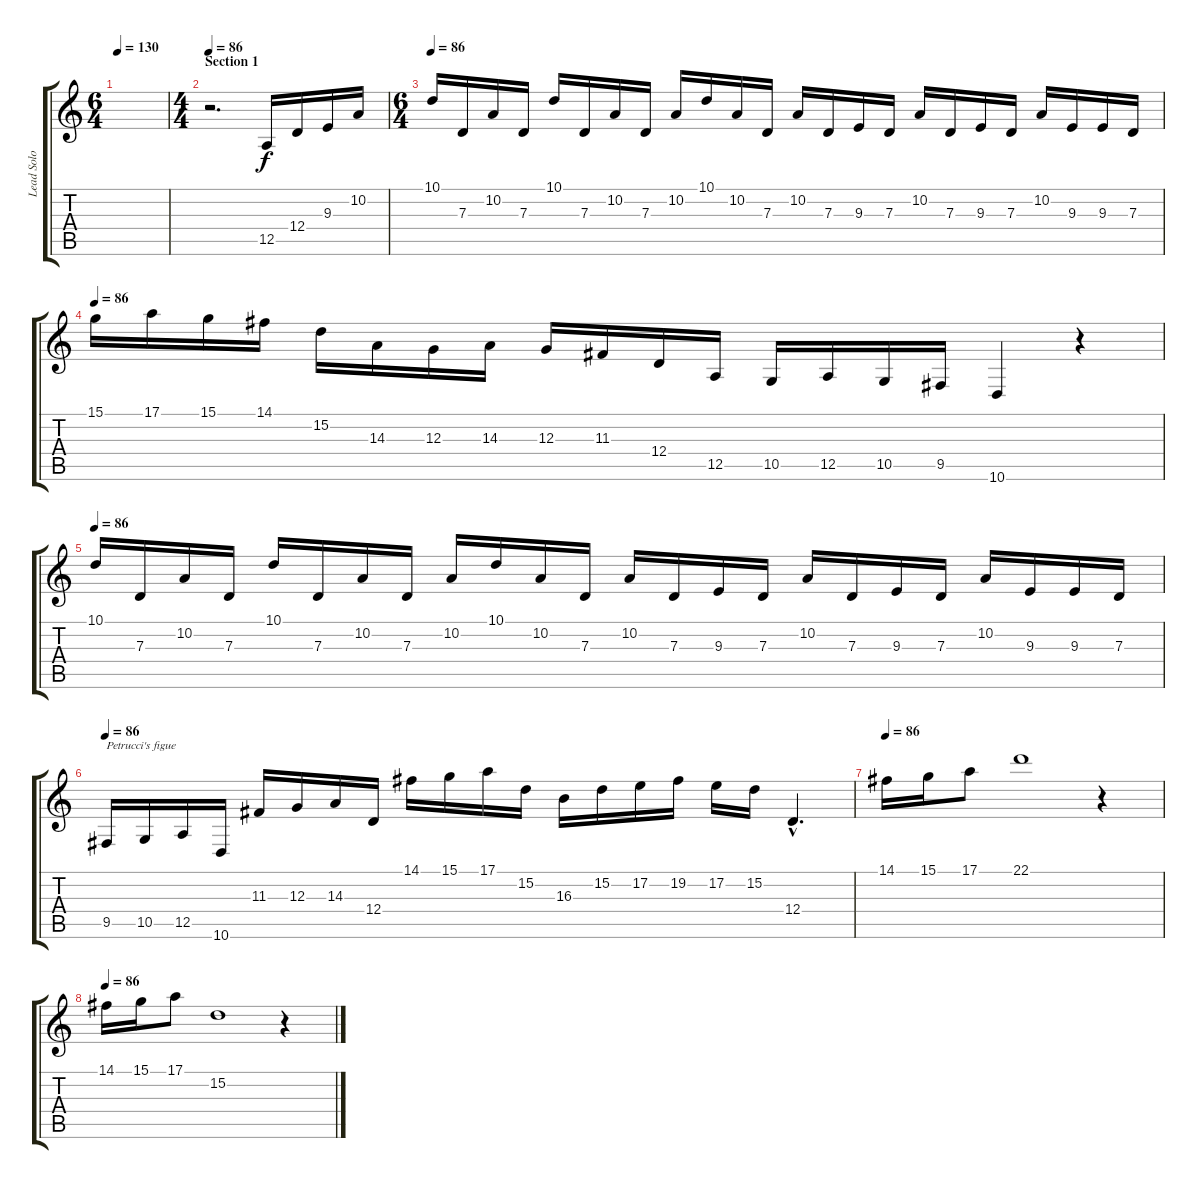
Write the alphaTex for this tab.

\track ("Lead Solo" "Lead Solo") {instrument flute}
\staff {score tabs}
\tuning (E4 B3 G3 D3 A2 E2) {hide}
\ts (6 4)
\tempo 130
\clef g2
\ks c
|
\ts (4 4)
\section ("" "Section 1")
\tempo 86
r.2{d} 12.5.16 12.4.16 9.3.16 10.2.16 |
\ts (6 4)
\tempo 86
10.1.16 7.3.16 10.2.16 7.3.16 10.1.16 7.3.16 10.2.16 7.3.16 10.2.16 10.1.16 10.2.16 7.3.16 10.2.16 7.3.16 9.3.16 7.3.16 10.2.16 7.3.16 9.3.16 7.3.16 10.2.16 9.3.16 9.3.16 7.3.16 |
\tempo 86
15.1.16 17.1.16 15.1.16 14.1.16 15.2.16 14.3.16 12.3.16 14.3.16 12.3.16 11.3.16 12.4.16 12.5.16 10.5.16 12.5.16 10.5.16 9.5.16 10.6.4 r.4 |
\tempo 86
10.1.16 7.3.16 10.2.16 7.3.16 10.1.16 7.3.16 10.2.16 7.3.16 10.2.16 10.1.16 10.2.16 7.3.16 10.2.16 7.3.16 9.3.16 7.3.16 10.2.16 7.3.16 9.3.16 7.3.16 10.2.16 9.3.16 9.3.16 7.3.16 |
\tempo 86
9.5.16{txt "Petrucci's figue"} 10.5.16 12.5.16 10.6.16 11.3.16 12.3.16 14.3.16 12.4.16 14.1.16 15.1.16 17.1.16 15.2.16 16.3.16 15.2.16 17.2.16 19.2.16 17.2.16 15.2.16 12.4{hac}.4{d} |
\tempo 86
14.1.16 15.1.16 17.1.8 22.1.1 r.4 |
\tempo 86
14.1.16 15.1.16 17.1.8 15.2.1 r.4
